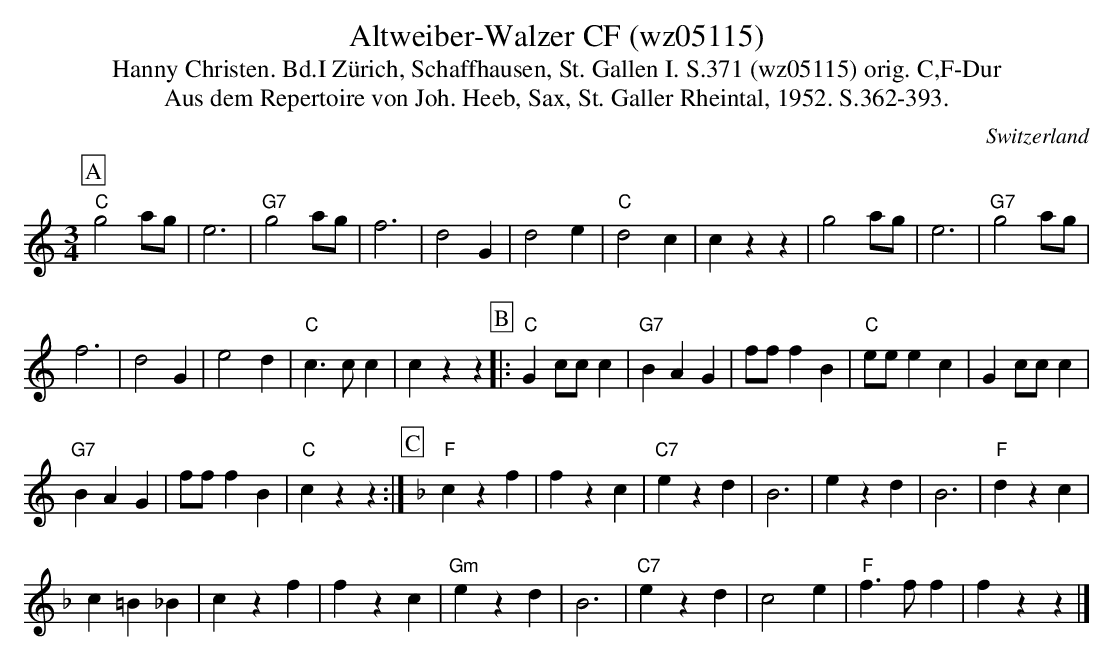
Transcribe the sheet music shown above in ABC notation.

X:1
T: Altweiber-Walzer CF (wz05115)
T:Hanny Christen. Bd.I Zürich, Schaffhausen, St. Gallen I. S.371 (wz05115) orig. C,F-Dur
T: Aus dem Repertoire von Joh. Heeb, Sax, St. Galler Rheintal, 1952. S.362-393.
M:3/4
L:1/4
O:Switzerland
K:C major
[P:A] "C"g2a/g/ | e3 | "G7"g2a/g/ | f3 | d2G | d2e | "C"d2c | czz | g2a/g/ | e3 | "G7"g2 a/g/ |
f3 | d2G | e2d | "C"c>cc | czz  [P:B] |: "C"Gc/c/c | "G7"BAG | f/f/fB | "C"e/e/ec | Gc/c/c |
"G7"BAG | f/f/fB |  "C"czz :| [P:C] [K:F ] "F"czf | fzc | "C7"ezd | B3 | ezd | B3 | "F"dzc |
c=B_B | czf | fzc | "Gm"ezd | B3 | "C7"ezd | c2e | "F"f>ff | fzz |]
